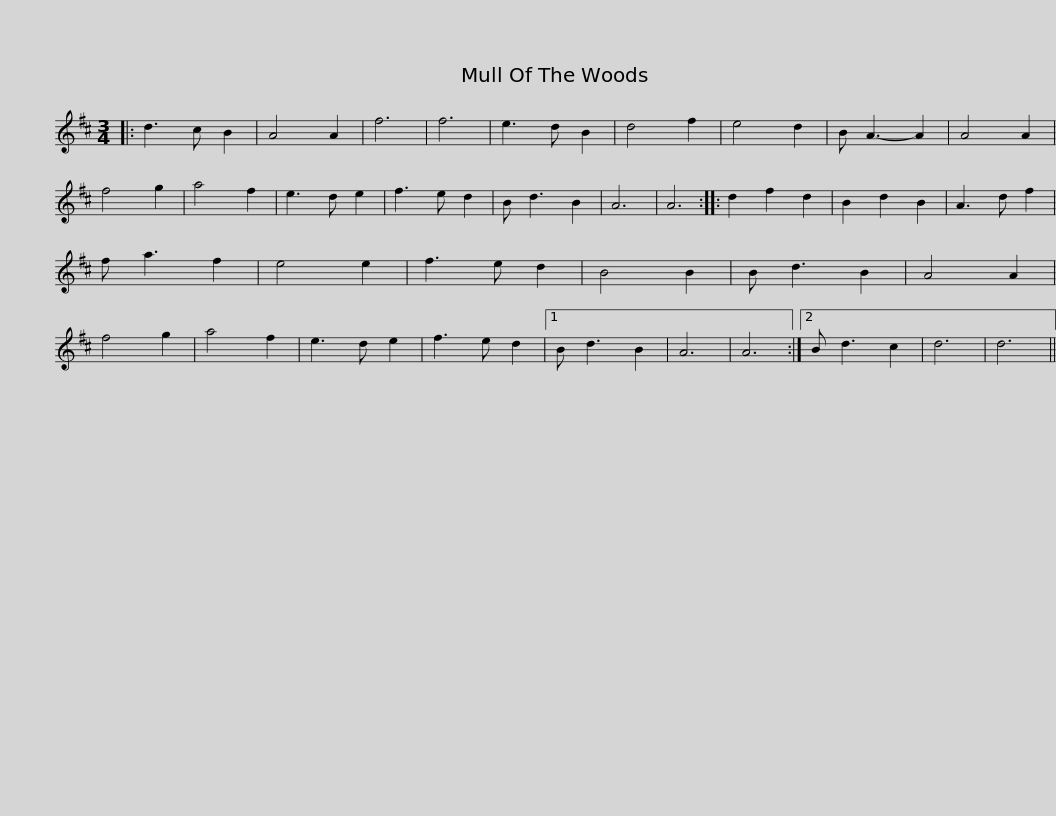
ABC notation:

X:1
L:1/8
M:3/4
I:linebreak $
K:D
V:1 treble
V:1
|: d3 c B2 | A4 A2 | f6 | f6 | e3 d B2 | %5
 d4 f2 | e4 d2 | B A3- A2 | A4 A2 | f4 g2 | %10
 a4 f2 | e3 d e2 | f3 e d2 |$ B d3 B2 | A6 | %15
 A6 :: d2 f2 d2 | B2 d2 B2 | A3 d f2 | f a3 f2 | %20
 e4 e2 | f3 e d2 | B4 B2 | B d3 B2 | A4 A2 | %25
 f4 g2 | a4 f2 |$ e3 d e2 | f3 e d2 |1 B d3 B2 | %30
 A6 | A6 :|2 B d3 c2 | d6 | d6 || %35
